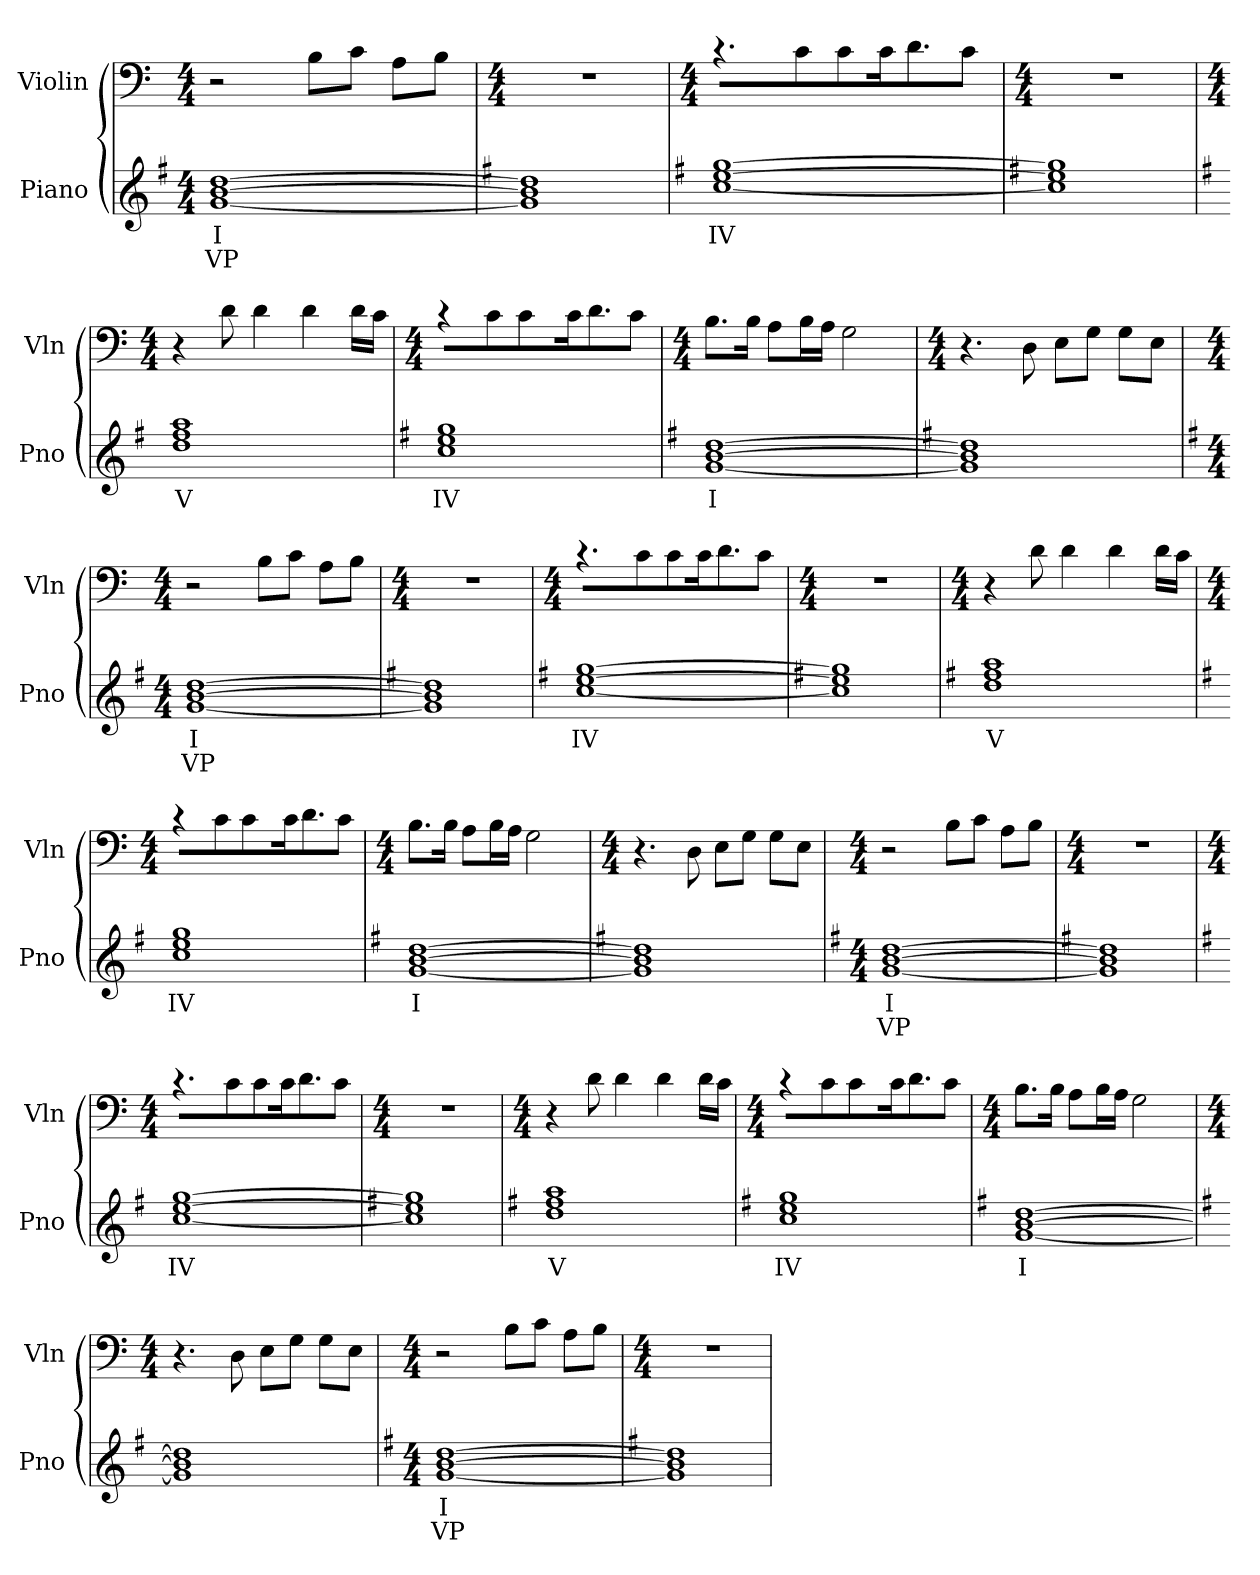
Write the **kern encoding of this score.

**kern	**text	**text	**kern
*part2	*part2	*part2	*part1
*staff2	*staff2	*staff2	*staff1
*I"Piano	*	*	*I"Violin
*I'Pno	*	*	*I'Vln
*k[f#]	*	*	*
*G:	*	*	*
*M4/4	*	*	*M4/4
=	=	=	=
[1g [1b [1dd	I	VP	2r
.	.	.	8BL
.	.	.	8cJ
.	.	.	8AL
.	.	.	8BJ
=	=	=	=
*k[f#]	*	*	*
*G:	*	*	*
*	*	*	*M4/4
1g] 1b] 1dd]	.	.	1r
=	=	=	=
*k[f#]	*	*	*
*G:	*	*	*
*	*	*	*M4/4
[1cc [1ee [1gg	IV	.	4.r
.	.	.	8c
.	.	.	8cL
.	.	.	16cK
.	.	.	8.dJ
.	.	.	8cJ
=	=	=	=
*k[f#]	*	*	*
*G:	*	*	*
*	*	*	*M4/4
1cc] 1ee] 1gg]	.	.	1r
=	=	=	=
*k[f#]	*	*	*
*G:	*	*	*
*	*	*	*M4/4
1dd 1ff# 1aa	V	.	4r
.	.	.	8d
.	.	.	4d
.	.	.	4d
.	.	.	16dLL
.	.	.	16cJJ
=	=	=	=
*k[f#]	*	*	*
*G:	*	*	*
*	*	*	*M4/4
1cc 1ee 1gg	IV	.	4r
.	.	.	8c
.	.	.	4c
.	.	.	16cKL
.	.	.	8.dJ
.	.	.	8cJ
=	=	=	=
*k[f#]	*	*	*
*G:	*	*	*
*	*	*	*M4/4
[1g [1b [1dd	I	.	8.BL
.	.	.	16BJk
.	.	.	8AL
.	.	.	16BL
.	.	.	16AJJ
.	.	.	2G
=	=	=	=
*k[f#]	*	*	*
*G:	*	*	*
*	*	*	*M4/4
1g] 1b] 1dd]	.	.	4.r
.	.	.	8D
.	.	.	8EL
.	.	.	8GJ
.	.	.	8GL
.	.	.	8EJ
=	=	=	=
*k[f#]	*	*	*
*G:	*	*	*
*M4/4	*	*	*M4/4
[1g [1b [1dd	I	VP	2r
.	.	.	8BL
.	.	.	8cJ
.	.	.	8AL
.	.	.	8BJ
=	=	=	=
*k[f#]	*	*	*
*G:	*	*	*
*	*	*	*M4/4
1g] 1b] 1dd]	.	.	1r
=	=	=	=
*k[f#]	*	*	*
*G:	*	*	*
*	*	*	*M4/4
[1cc [1ee [1gg	IV	.	4.r
.	.	.	8c
.	.	.	8cL
.	.	.	16cK
.	.	.	8.dJ
.	.	.	8cJ
=	=	=	=
*k[f#]	*	*	*
*G:	*	*	*
*	*	*	*M4/4
1cc] 1ee] 1gg]	.	.	1r
=	=	=	=
*k[f#]	*	*	*
*G:	*	*	*
*	*	*	*M4/4
1dd 1ff# 1aa	V	.	4r
.	.	.	8d
.	.	.	4d
.	.	.	4d
.	.	.	16dLL
.	.	.	16cJJ
=	=	=	=
*k[f#]	*	*	*
*G:	*	*	*
*	*	*	*M4/4
1cc 1ee 1gg	IV	.	4r
.	.	.	8c
.	.	.	4c
.	.	.	16cKL
.	.	.	8.dJ
.	.	.	8cJ
=	=	=	=
*k[f#]	*	*	*
*G:	*	*	*
*	*	*	*M4/4
[1g [1b [1dd	I	.	8.BL
.	.	.	16BJk
.	.	.	8AL
.	.	.	16BL
.	.	.	16AJJ
.	.	.	2G
=	=	=	=
*k[f#]	*	*	*
*G:	*	*	*
*	*	*	*M4/4
1g] 1b] 1dd]	.	.	4.r
.	.	.	8D
.	.	.	8EL
.	.	.	8GJ
.	.	.	8GL
.	.	.	8EJ
=	=	=	=
*k[f#]	*	*	*
*G:	*	*	*
*M4/4	*	*	*M4/4
[1g [1b [1dd	I	VP	2r
.	.	.	8BL
.	.	.	8cJ
.	.	.	8AL
.	.	.	8BJ
=	=	=	=
*k[f#]	*	*	*
*G:	*	*	*
*	*	*	*M4/4
1g] 1b] 1dd]	.	.	1r
=	=	=	=
*k[f#]	*	*	*
*G:	*	*	*
*	*	*	*M4/4
[1cc [1ee [1gg	IV	.	4.r
.	.	.	8c
.	.	.	8cL
.	.	.	16cK
.	.	.	8.dJ
.	.	.	8cJ
=	=	=	=
*k[f#]	*	*	*
*G:	*	*	*
*	*	*	*M4/4
1cc] 1ee] 1gg]	.	.	1r
=	=	=	=
*k[f#]	*	*	*
*G:	*	*	*
*	*	*	*M4/4
1dd 1ff# 1aa	V	.	4r
.	.	.	8d
.	.	.	4d
.	.	.	4d
.	.	.	16dLL
.	.	.	16cJJ
=	=	=	=
*k[f#]	*	*	*
*G:	*	*	*
*	*	*	*M4/4
1cc 1ee 1gg	IV	.	4r
.	.	.	8c
.	.	.	4c
.	.	.	16cKL
.	.	.	8.dJ
.	.	.	8cJ
=	=	=	=
*k[f#]	*	*	*
*G:	*	*	*
*	*	*	*M4/4
[1g [1b [1dd	I	.	8.BL
.	.	.	16BJk
.	.	.	8AL
.	.	.	16BL
.	.	.	16AJJ
.	.	.	2G
=	=	=	=
*k[f#]	*	*	*
*G:	*	*	*
*	*	*	*M4/4
1g] 1b] 1dd]	.	.	4.r
.	.	.	8D
.	.	.	8EL
.	.	.	8GJ
.	.	.	8GL
.	.	.	8EJ
=	=	=	=
*k[f#]	*	*	*
*G:	*	*	*
*M4/4	*	*	*M4/4
[1g [1b [1dd	I	VP	2r
.	.	.	8BL
.	.	.	8cJ
.	.	.	8AL
.	.	.	8BJ
=	=	=	=
*k[f#]	*	*	*
*G:	*	*	*
*	*	*	*M4/4
1g] 1b] 1dd]	.	.	1r
=	=	=	=
*-	*-	*-	*-
